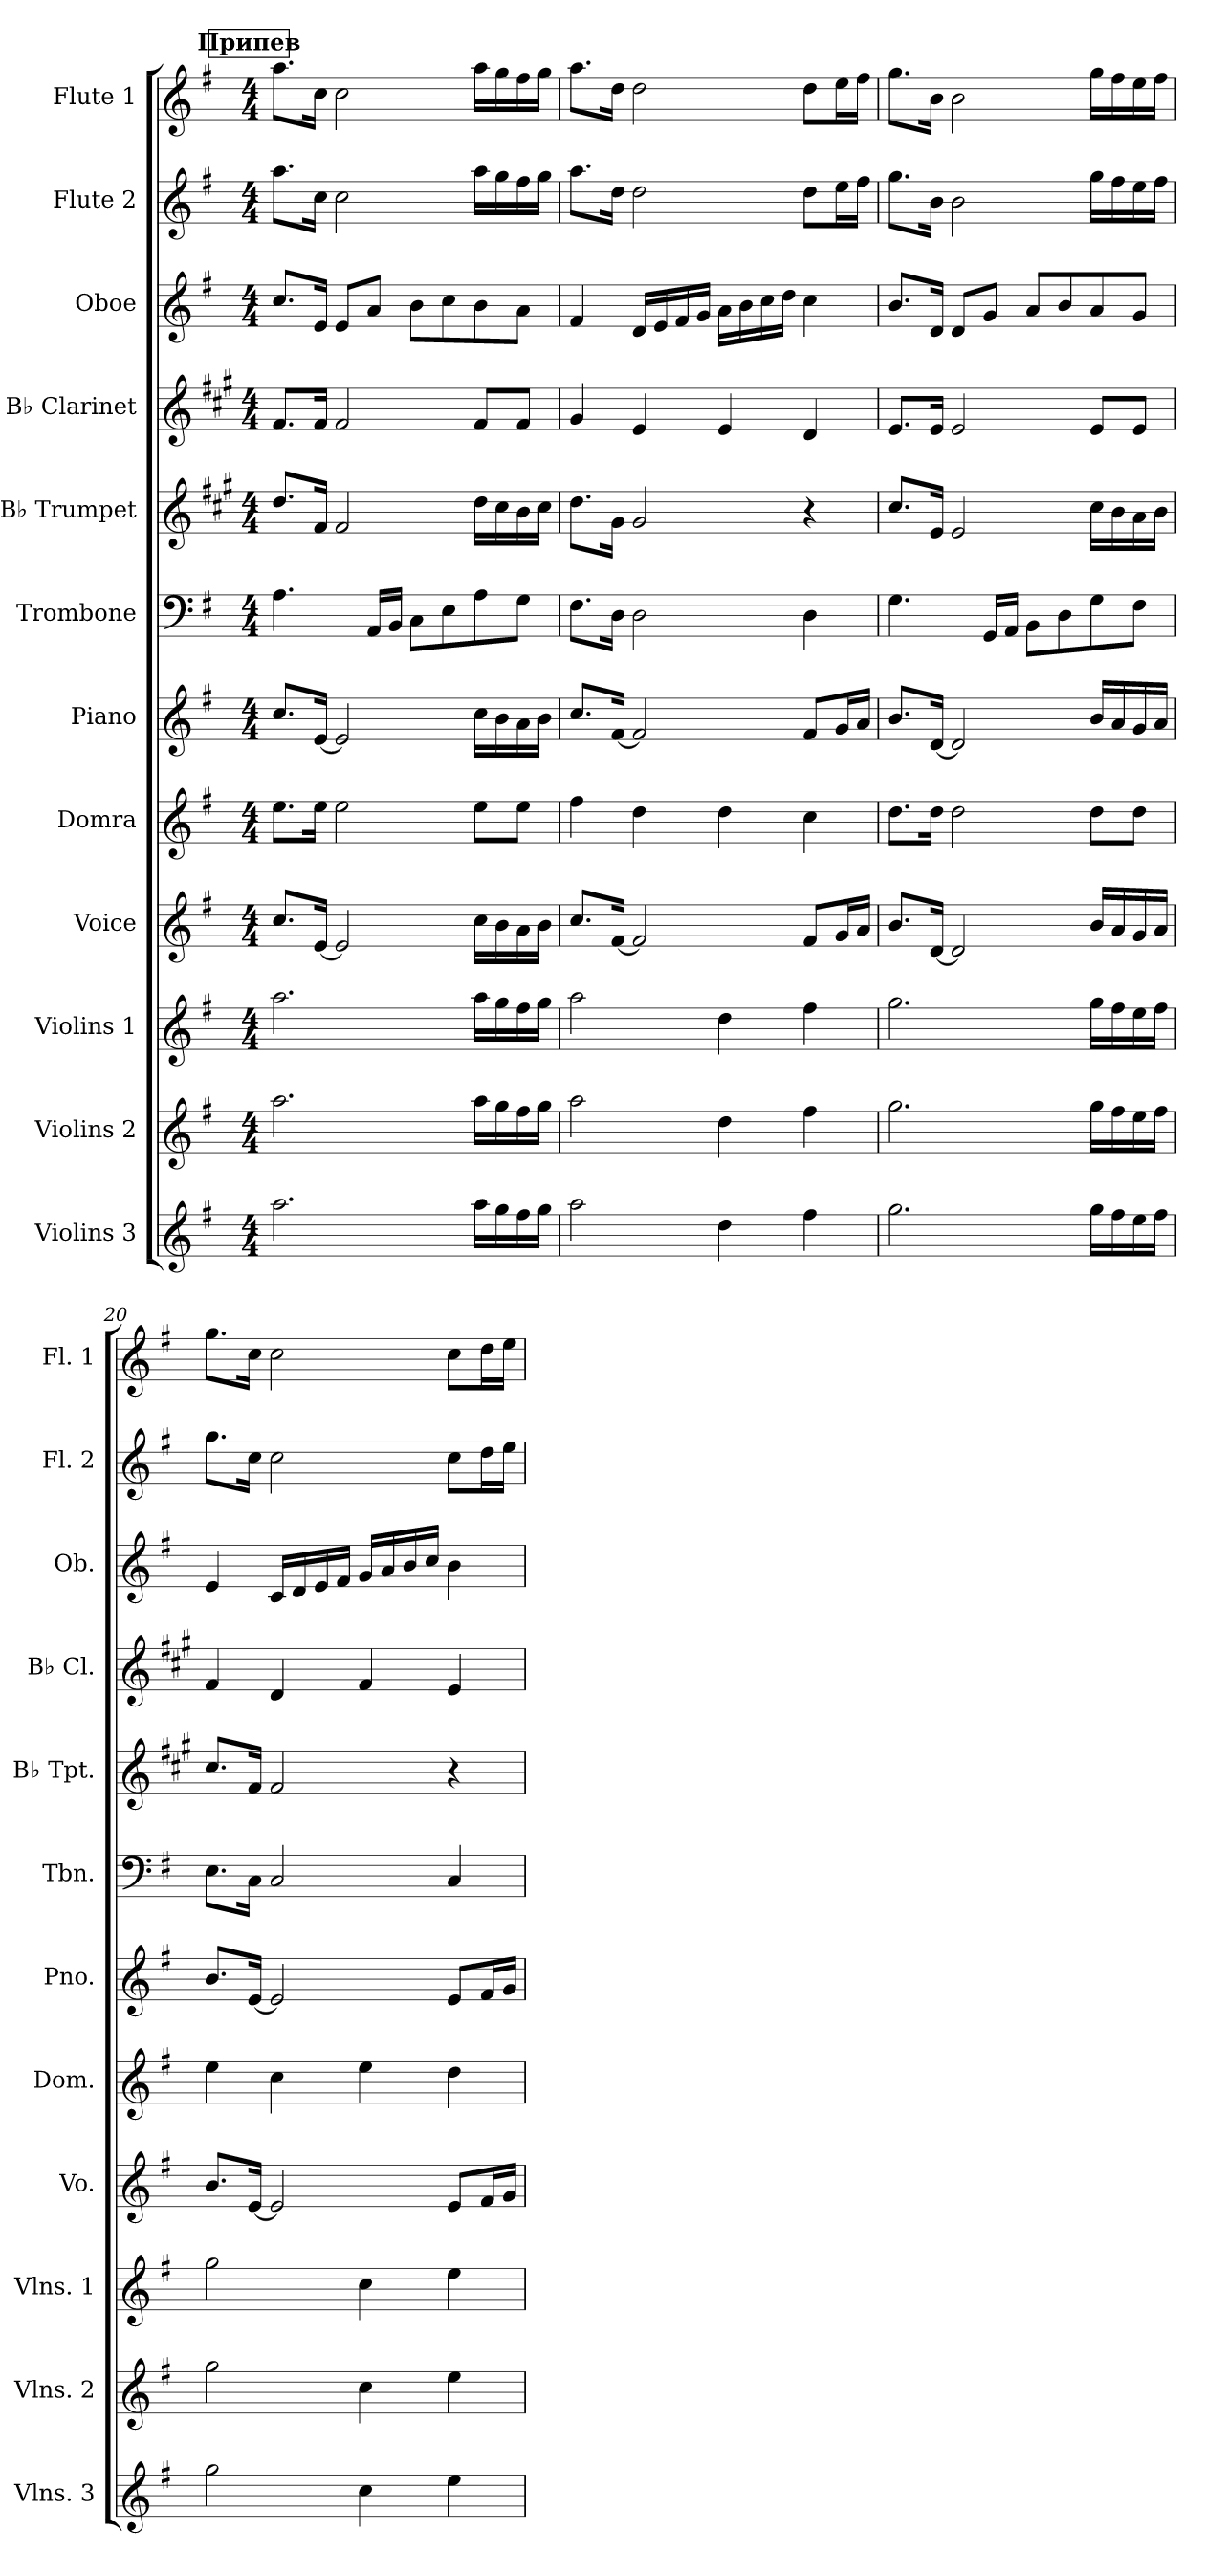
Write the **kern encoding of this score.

**kern	**kern	**kern	**kern	**kern	**kern	**kern	**kern	**kern	**kern	**kern	**kern
*part12	*part11	*part10	*part9	*part8	*part7	*part6	*part5	*part4	*part3	*part2	*part1
*staff12	*staff11	*staff10	*staff9	*staff8	*staff7	*staff6	*staff5	*staff4	*staff3	*staff2	*staff1
*I"Violins 3	*I"Violins 2	*I"Violins 1	*I"Voice	*I"Domra	*I"Piano	*I"Trombone	*I"B♭ Trumpet	*I"B♭ Clarinet	*I"Oboe	*I"Flute 2	*I"Flute 1
*I'Vlns. 3	*I'Vlns. 2	*I'Vlns. 1	*I'Vo.	*I'Dom.	*I'Pno.	*I'Tbn.	*I'B♭ Tpt.	*I'B♭ Cl.	*I'Ob.	*I'Fl. 2	*I'Fl. 1
*clefG2	*clefG2	*clefG2	*clefG2	*clefG2	*clefG2	*clefF4	*clefG2	*clefG2	*clefG2	*clefG2	*clefG2
*	*	*	*	*	*	*	*ITrd1c2	*ITrd1c2	*	*	*
*k[f#]	*k[f#]	*k[f#]	*k[f#]	*k[f#]	*k[f#]	*k[f#]	*k[f#]	*k[f#]	*k[f#]	*k[f#]	*k[f#]
*M4/4	*M4/4	*M4/4	*M4/4	*M4/4	*M4/4	*M4/4	*M4/4	*M4/4	*M4/4	*M4/4	*M4/4
!!LO:REH:place=s1:a:B:fs=14:t=Припев
=17	=17	=17	=17	=17	=17	=17	=17	=17	=17	=17	=17
2.aa\	2.aa\	2.aa\	8.cc/L	8.ee\L	8.cc/L	4.A\	8.cc/L	8.e/L	8.cc/L	8.aa\L	8.aa\L
.	.	.	[16e/Jk	16ee\Jk	[16e/Jk	.	16e/Jk	16e/Jk	16e/Jk	16cc\Jk	16cc\Jk
.	.	.	2e/]	2ee\	2e/]	.	2e/	2e/	8e/L	2cc\	2cc\
.	.	.	.	.	.	16AA/LL	.	.	8a/J	.	.
.	.	.	.	.	.	16BB/JJ	.	.	.	.	.
.	.	.	.	.	.	8C\L	.	.	8b\L	.	.
.	.	.	.	.	.	8E\	.	.	8cc\	.	.
16aa\LL	16aa\LL	16aa\LL	16cc\LL	8ee\L	16cc\LL	8A\	16cc\LL	8e/L	8b\	16aa\LL	16aa\LL
16gg\	16gg\	16gg\	16b\	.	16b\	.	16b\	.	.	16gg\	16gg\
16ff#\	16ff#\	16ff#\	16a\	8ee\J	16a\	8G\J	16a\	8e/J	8a\J	16ff#\	16ff#\
16gg\JJ	16gg\JJ	16gg\JJ	16b\JJ	.	16b\JJ	.	16b\JJ	.	.	16gg\JJ	16gg\JJ
!!LO:PB:g=z
=18	=18	=18	=18	=18	=18	=18	=18	=18	=18	=18	=18
2aa\	2aa\	2aa\	8.cc/L	4ff#\	8.cc/L	8.F#\L	8.cc\L	4f#/	4f#/	8.aa\L	8.aa\L
.	.	.	[16f#/Jk	.	[16f#/Jk	16D\Jk	16f#\Jk	.	.	16dd\Jk	16dd\Jk
.	.	.	2f#/]	4dd\	2f#/]	2D\	2f#/	4d/	16d/LL	2dd\	2dd\
.	.	.	.	.	.	.	.	.	16e/	.	.
.	.	.	.	.	.	.	.	.	16f#/	.	.
.	.	.	.	.	.	.	.	.	16g/JJ	.	.
4dd\	4dd\	4dd\	.	4dd\	.	.	.	4d/	16a\LL	.	.
.	.	.	.	.	.	.	.	.	16b\	.	.
.	.	.	.	.	.	.	.	.	16cc\	.	.
.	.	.	.	.	.	.	.	.	16dd\JJ	.	.
4ff#\	4ff#\	4ff#\	8f#/L	4cc\	8f#/L	4D\	4r	4c/	4cc\	8dd\L	8dd\L
.	.	.	16g/L	.	16g/L	.	.	.	.	16ee\L	16ee\L
.	.	.	16a/JJ	.	16a/JJ	.	.	.	.	16ff#\JJ	16ff#\JJ
=19	=19	=19	=19	=19	=19	=19	=19	=19	=19	=19	=19
2.gg\	2.gg\	2.gg\	8.b/L	8.dd\L	8.b/L	4.G\	8.b/L	8.d/L	8.b/L	8.gg\L	8.gg\L
.	.	.	[16d/Jk	16dd\Jk	[16d/Jk	.	16d/Jk	16d/Jk	16d/Jk	16b\Jk	16b\Jk
.	.	.	2d/]	2dd\	2d/]	.	2d/	2d/	8d/L	2b\	2b\
.	.	.	.	.	.	16GG/LL	.	.	8g/J	.	.
.	.	.	.	.	.	16AA/JJ	.	.	.	.	.
.	.	.	.	.	.	8BB\L	.	.	8a/L	.	.
.	.	.	.	.	.	8D\	.	.	8b/	.	.
16gg\LL	16gg\LL	16gg\LL	16b/LL	8dd\L	16b/LL	8G\	16b\LL	8d/L	8a/	16gg\LL	16gg\LL
16ff#\	16ff#\	16ff#\	16a/	.	16a/	.	16a\	.	.	16ff#\	16ff#\
16ee\	16ee\	16ee\	16g/	8dd\J	16g/	8F#\J	16g\	8d/J	8g/J	16ee\	16ee\
16ff#\JJ	16ff#\JJ	16ff#\JJ	16a/JJ	.	16a/JJ	.	16a\JJ	.	.	16ff#\JJ	16ff#\JJ
=20	=20	=20	=20	=20	=20	=20	=20	=20	=20	=20	=20
2gg\	2gg\	2gg\	8.b/L	4ee\	8.b/L	8.E\L	8.b/L	4e/	4e/	8.gg\L	8.gg\L
.	.	.	[16e/Jk	.	[16e/Jk	16C\Jk	16e/Jk	.	.	16cc\Jk	16cc\Jk
.	.	.	2e/]	4cc\	2e/]	2C/	2e/	4c/	16c/LL	2cc\	2cc\
.	.	.	.	.	.	.	.	.	16d/	.	.
.	.	.	.	.	.	.	.	.	16e/	.	.
.	.	.	.	.	.	.	.	.	16f#/JJ	.	.
4cc\	4cc\	4cc\	.	4ee\	.	.	.	4e/	16g/LL	.	.
.	.	.	.	.	.	.	.	.	16a/	.	.
.	.	.	.	.	.	.	.	.	16b/	.	.
.	.	.	.	.	.	.	.	.	16cc/JJ	.	.
4ee\	4ee\	4ee\	8e/L	4dd\	8e/L	4C/	4r	4d/	4b\	8cc\L	8cc\L
.	.	.	16f#/L	.	16f#/L	.	.	.	.	16dd\L	16dd\L
.	.	.	16g/JJ	.	16g/JJ	.	.	.	.	16ee\JJ	16ee\JJ
=	=	=	=	=	=	=	=	=	=	=	=
*-	*-	*-	*-	*-	*-	*-	*-	*-	*-	*-	*-
